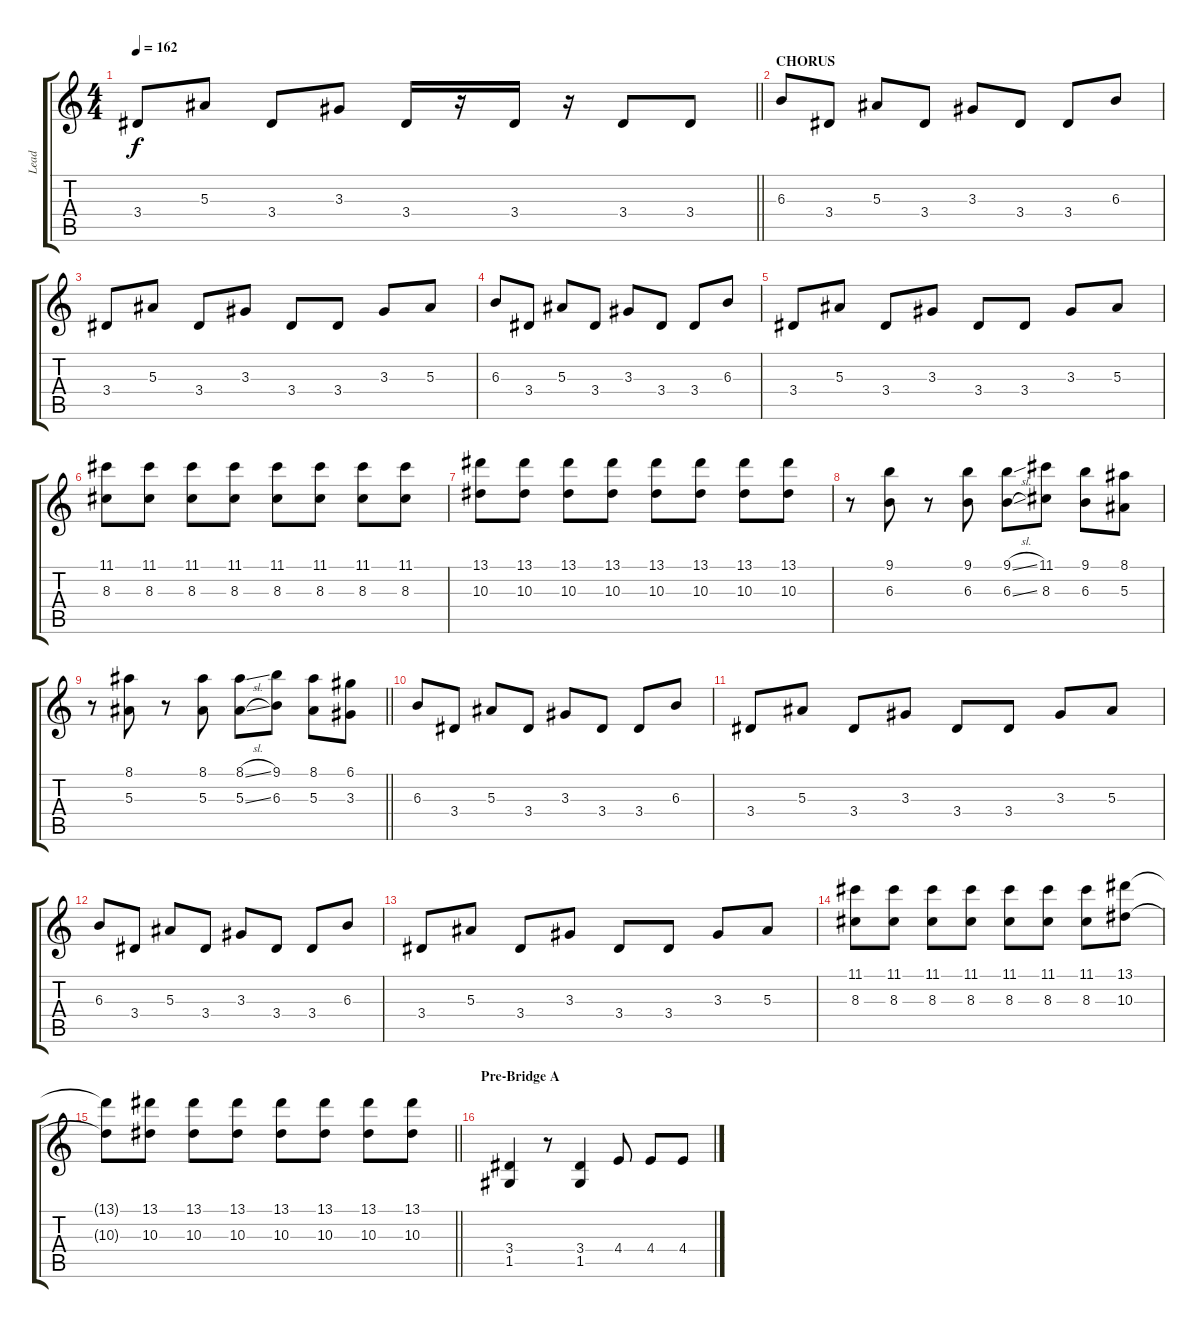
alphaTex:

\track ("Lead" "Lead") {instrument distortionguitar}
\staff {score tabs}
\tuning (D4 A3 F3 C3 G2 C2) {hide}
\ts (4 4)
\tempo 162
\clef g2
\barLineRight lightlight
\ks c
3.4.8{dy f} 5.3.8 3.4.8 3.3.8 3.4.16 r.16 3.4.16 r.16 3.4.8 3.4.8 |
\section ("" "CHORUS")
6.3.8 3.4.8 5.3.8 3.4.8 3.3.8 3.4.8 3.4.8 6.3.8 |
3.4.8 5.3.8 3.4.8 3.3.8 3.4.8 3.4.8 3.3.8 5.3.8 |
6.3.8 3.4.8 5.3.8 3.4.8 3.3.8 3.4.8 3.4.8 6.3.8 |
3.4.8 5.3.8 3.4.8 3.3.8 3.4.8 3.4.8 3.3.8 5.3.8 |
(11.1 8.3).8 (11.1 8.3).8 (11.1 8.3).8 (11.1 8.3).8 (11.1 8.3).8 (11.1 8.3).8 (11.1 8.3).8 (11.1 8.3).8 |
(13.1 10.3).8 (13.1 10.3).8 (13.1 10.3).8 (13.1 10.3).8 (13.1 10.3).8 (13.1 10.3).8 (13.1 10.3).8 (13.1 10.3).8 |
r.8 (9.1 6.3).8 r.8 (9.1 6.3).8 (9.1{sl} 6.3{sl}).8 (11.1 8.3).8 (9.1 6.3).8 (8.1 5.3).8 |
\barLineRight lightlight
r.8 (8.1 5.3).8 r.8 (8.1 5.3).8 (8.1{sl} 5.3{sl}).8 (9.1 6.3).8 (8.1 5.3).8 (6.1 3.3).8 |
\section ("" "")
6.3.8 3.4.8 5.3.8 3.4.8 3.3.8 3.4.8 3.4.8 6.3.8 |
3.4.8 5.3.8 3.4.8 3.3.8 3.4.8 3.4.8 3.3.8 5.3.8 |
6.3.8 3.4.8 5.3.8 3.4.8 3.3.8 3.4.8 3.4.8 6.3.8 |
3.4.8 5.3.8 3.4.8 3.3.8 3.4.8 3.4.8 3.3.8 5.3.8 |
(11.1 8.3).8 (11.1 8.3).8 (11.1 8.3).8 (11.1 8.3).8 (11.1 8.3).8 (11.1 8.3).8 (11.1 8.3).8 (13.1 10.3).8 |
\barLineRight lightlight
(13.1{t} 10.3{t}).8 (13.1 10.3).8 (13.1 10.3).8 (13.1 10.3).8 (13.1 10.3).8 (13.1 10.3).8 (13.1 10.3).8 (13.1 10.3).8 |
\section ("" "Pre-Bridge A")
(3.4 1.5).4 r.8 (3.4 1.5).4 4.4.8 4.4.8 4.4.8
